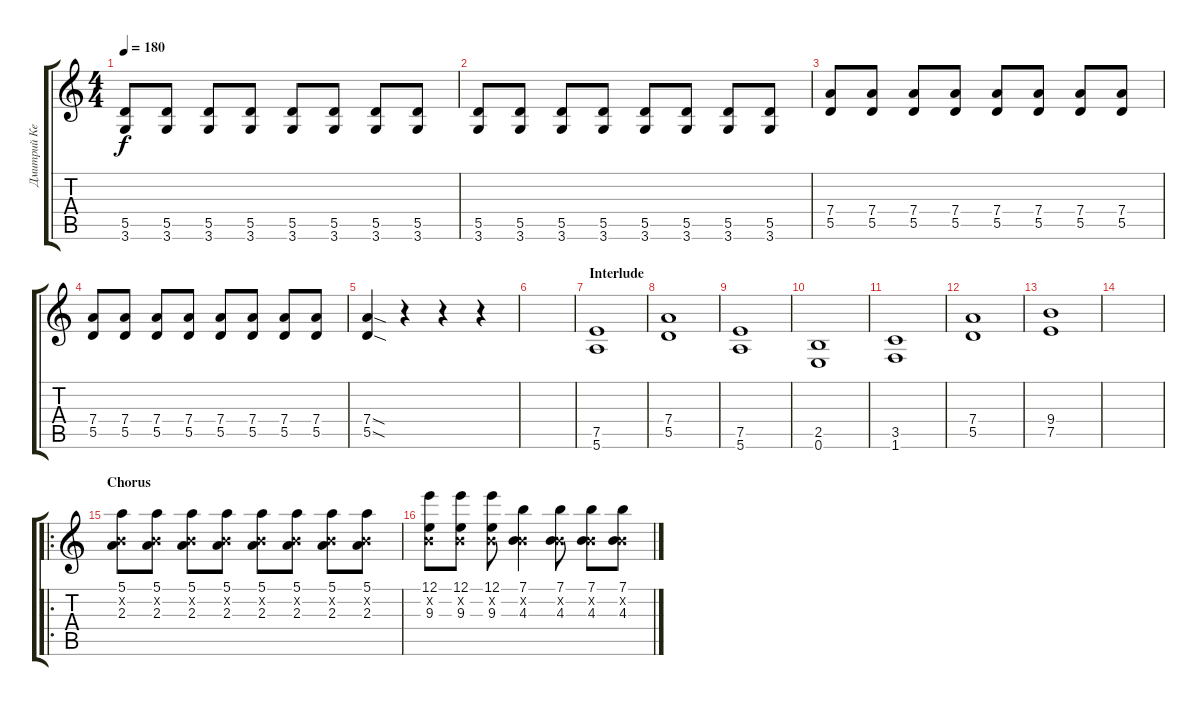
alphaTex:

\track ("Дмитрий Кежватов" "Дмитрий Ке") {instrument distortionguitar}
\staff {score tabs}
\tuning (E4 B3 G3 D3 A2 E2) {hide}
\ts (4 4)
\tempo 180
\clef g2
\ks c
(5.5 3.6).8{dy f} (5.5 3.6).8 (5.5 3.6).8 (5.5 3.6).8 (5.5 3.6).8 (5.5 3.6).8 (5.5 3.6).8 (5.5 3.6).8 |
(5.5 3.6).8 (5.5 3.6).8 (5.5 3.6).8 (5.5 3.6).8 (5.5 3.6).8 (5.5 3.6).8 (5.5 3.6).8 (5.5 3.6).8 |
(7.4 5.5).8 (7.4 5.5).8 (7.4 5.5).8 (7.4 5.5).8 (7.4 5.5).8 (7.4 5.5).8 (7.4 5.5).8 (7.4 5.5).8 |
(7.4 5.5).8 (7.4 5.5).8 (7.4 5.5).8 (7.4 5.5).8 (7.4 5.5).8 (7.4 5.5).8 (7.4 5.5).8 (7.4 5.5).8 |
(7.4{sod} 5.5{sod}).4 r.4 r.4 r.4 |
|
\section ("" "Interlude")
(7.5 5.6).1 |
(7.4 5.5).1 |
(7.5 5.6).1 |
(2.5 0.6).1 |
(3.5 1.6).1 |
(7.4 5.5).1 |
(9.4 7.5).1 |
|
\ro
\section ("" "Chorus")
(5.1 0.2{x} 2.3).8 (5.1 0.2{x} 2.3).8 (5.1 0.2{x} 2.3).8 (5.1 0.2{x} 2.3).8 (5.1 0.2{x} 2.3).8 (5.1 0.2{x} 2.3).8 (5.1 0.2{x} 2.3).8 (5.1 0.2{x} 2.3).8 |
(12.1 0.2{x} 9.3).8 (12.1 0.2{x} 9.3).8 (12.1 0.2{x} 9.3).8 (7.1 0.2{x} 4.3).4 (7.1 0.2{x} 4.3).8 (7.1 0.2{x} 4.3).8 (7.1 0.2{x} 4.3).8
